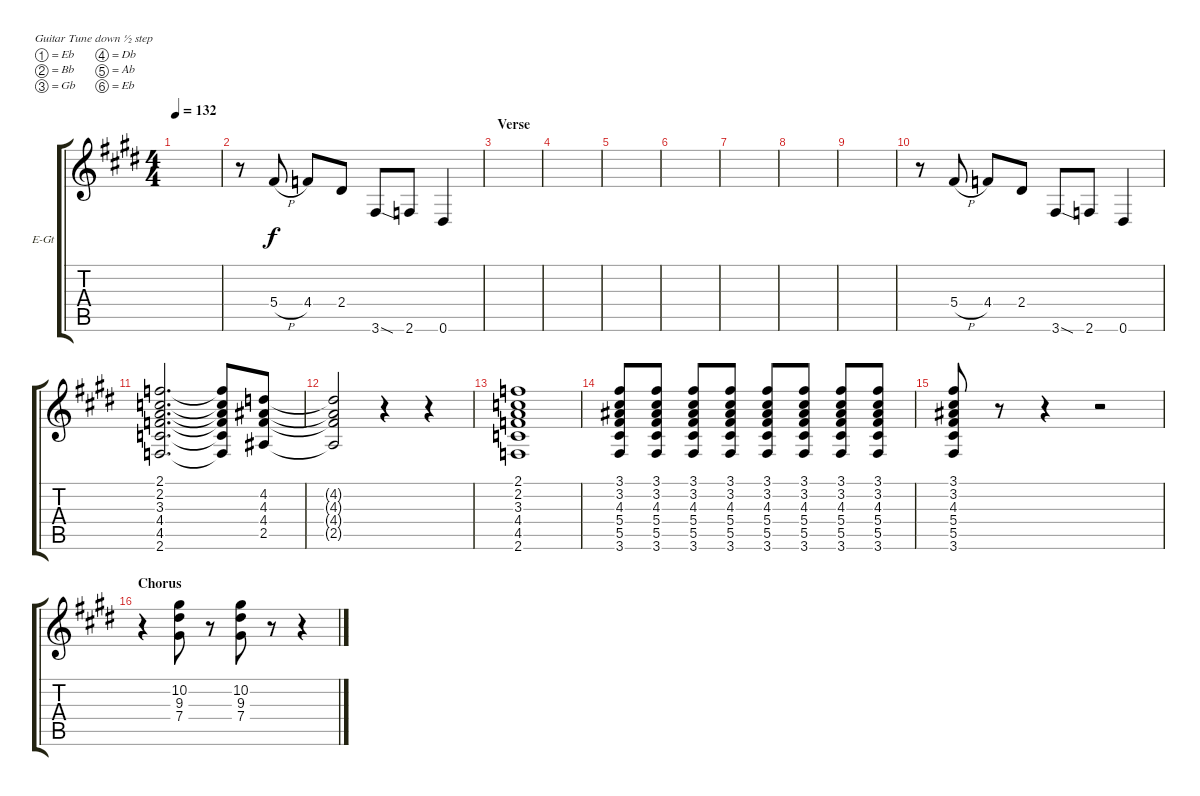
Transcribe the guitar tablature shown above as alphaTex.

\defaultSystemsLayout 4
\bracketExtendMode groupsimilarinstruments
\firstSystemTrackNameOrientation horizontal
\otherSystemsTrackNameOrientation horizontal
\track ("ACE FREHLEY" "E-Gt") {solo instrument distortionguitar}
\staff {score tabs}
\tuning (Eb4 Bb3 Gb3 Db3 Ab2 Eb2)
\ts (4 4)
\tempo 132
\clef g2
\ks e
|
r.8 5.4{h}.8 4.4.8 2.4.8 3.6{sod}.8 2.6.8 0.6.4 |
\section ("" "Verse")
|
|
|
|
|
|
|
r.8 5.4{h}.8 4.4.8 2.4.8 3.6{sod}.8 2.6.8 0.6.4 |
(2.6 4.5 4.4 3.3 2.2 2.1).2{d} (2.6{t} 4.5{t} 4.4{t} 3.3{t} 2.2{t} 2.1{t}).8 (2.5 4.4 4.3 4.2).8 |
(2.5{t} 4.4{t} 4.3{t} 4.2{t}).2 r.4 r.4 |
(2.6 4.5 4.4 3.3 2.2 2.1).1 |
(3.6 5.5 5.4 4.3 3.2 3.1).8 (3.6 5.5 5.4 4.3 3.2 3.1).8 (3.6 5.5 5.4 4.3 3.2 3.1).8 (3.6 5.5 5.4 4.3 3.2 3.1).8 (3.6 5.5 5.4 4.3 3.2 3.1).8 (3.6 5.5 5.4 4.3 3.2 3.1).8 (3.6 5.5 5.4 4.3 3.2 3.1).8 (3.6 5.5 5.4 4.3 3.2 3.1).8 |
(3.6 5.5 5.4 4.3 3.2 3.1).8 r.8 r.4 r.2 |
\section ("" "Chorus")
r.4 (7.4 9.3 10.2).8 r.8 (10.2 9.3 7.4).8 r.8 r.4
